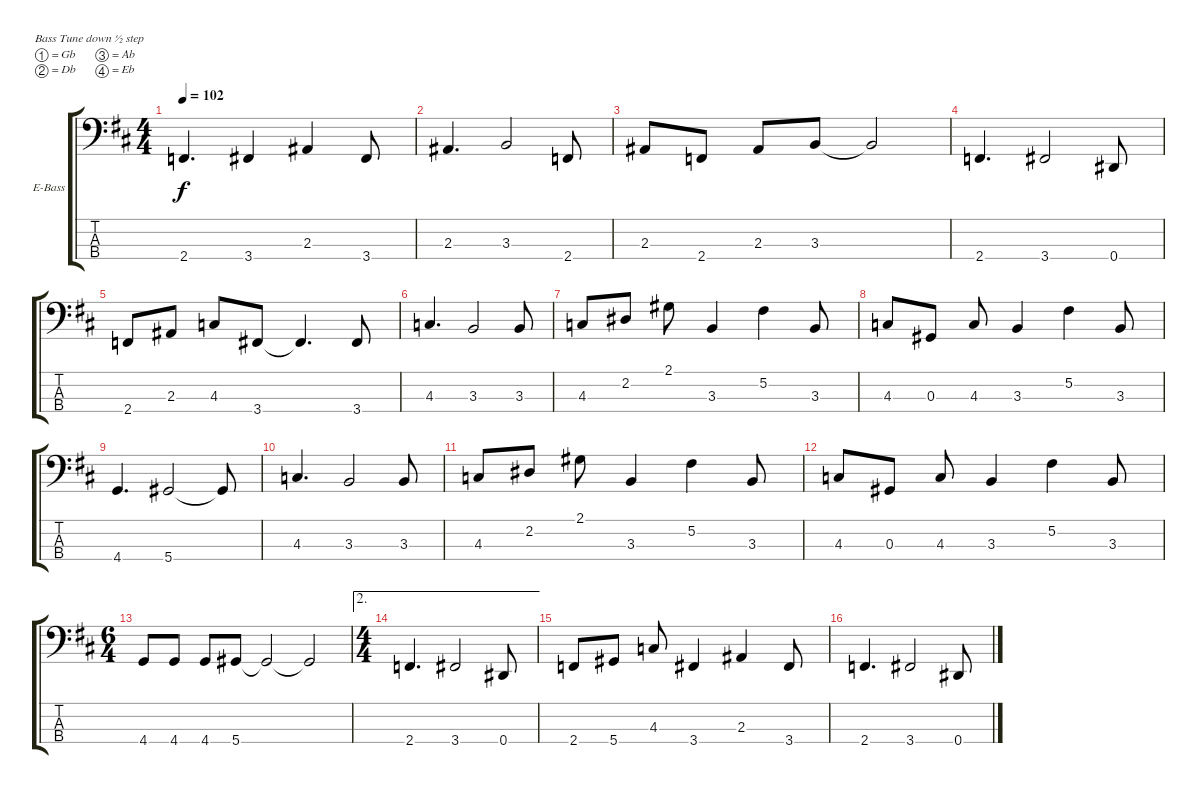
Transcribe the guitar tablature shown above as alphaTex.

\bracketExtendMode groupsimilarinstruments
\firstSystemTrackNameOrientation horizontal
\otherSystemsTrackNameOrientation horizontal
\track ("Rex" "E-Bass") {instrument electricbassfinger}
\staff {score tabs}
\tuning (Gb2 Db2 Ab1 Eb1)
\ts (4 4)
\tempo 102
\clef f4
\ks d
2.4.4{d dy f} 3.4.4 2.3.4 3.4.8 |
2.3.4{d} 3.3.2 2.4.8 |
2.3.8 2.4.8 2.3.8 3.3.8 3.3{t}.2 |
2.4.4{d} 3.4.2 0.4.8 |
2.4.8 2.3.8 4.3.8 3.4.8 3.4{t}.4{d} 3.4.8 |
4.3.4{d} 3.3.2 3.3.8 |
4.3.8 2.2.8 2.1.8 3.3.4 5.2.4 3.3.8 |
4.3.8 0.3.8 4.3.8 3.3.4 5.2.4 3.3.8 |
4.4.4{d} 5.4.2 5.4{t}.8 |
4.3.4{d} 3.3.2 3.3.8 |
4.3.8 2.2.8 2.1.8 3.3.4 5.2.4 3.3.8 |
4.3.8 0.3.8 4.3.8 3.3.4 5.2.4 3.3.8 |
\ts (6 4)
4.4.8 4.4.8 4.4.8 5.4.8 5.4{t}.2 5.4{t}.2 |
\ae 2
\ts (4 4)
2.4.4{d} 3.4.2 0.4.8 |
2.4.8 5.4.8 4.3.8 3.4.4 2.3.4 3.4.8 |
2.4.4{d} 3.4.2 0.4.8
